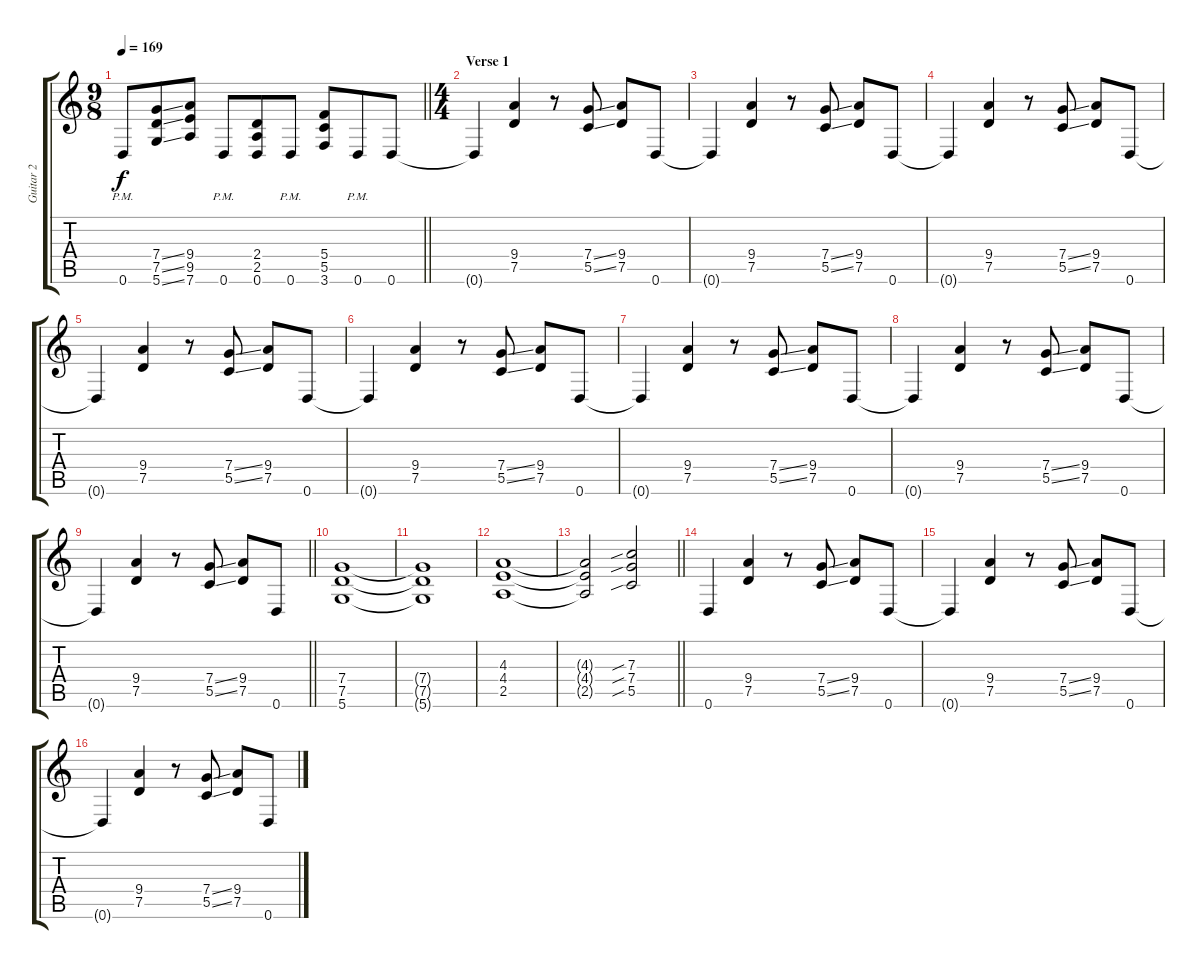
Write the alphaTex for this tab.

\track ("Guitar 2" "Guitar 2") {instrument distortionguitar}
\staff {score tabs}
\tuning (D4 A3 F3 C3 G2 D2) {hide}
\ts (9 8)
\tempo 169
\clef g2
\barLineRight lightlight
\ks c
0.6{pm}.8{dy f} (7.4{ss} 7.5{ss} 5.6{ss}).8 (9.4 9.5 7.6).8 0.6{pm}.8 (2.4 2.5 0.6).8 0.6{pm}.8 (5.4 5.5 3.6).8 0.6{pm}.8 0.6.8 |
\ts (4 4)
\section ("" "Verse 1")
0.6{t}.4 (9.4 7.5).4 r.8 (7.4{ss} 5.5{ss}).8 (9.4 7.5).8 0.6.8 |
0.6{t}.4 (9.4 7.5).4 r.8 (7.4{ss} 5.5{ss}).8 (9.4 7.5).8 0.6.8 |
0.6{t}.4 (9.4 7.5).4 r.8 (7.4{ss} 5.5{ss}).8 (9.4 7.5).8 0.6.8 |
0.6{t}.4 (9.4 7.5).4 r.8 (7.4{ss} 5.5{ss}).8 (9.4 7.5).8 0.6.8 |
0.6{t}.4 (9.4 7.5).4 r.8 (7.4{ss} 5.5{ss}).8 (9.4 7.5).8 0.6.8 |
0.6{t}.4 (9.4 7.5).4 r.8 (7.4{ss} 5.5{ss}).8 (9.4 7.5).8 0.6.8 |
0.6{t}.4 (9.4 7.5).4 r.8 (7.4{ss} 5.5{ss}).8 (9.4 7.5).8 0.6.8 |
\barLineRight lightlight
0.6{t}.4 (9.4 7.5).4 r.8 (7.4{ss} 5.5{ss}).8 (9.4 7.5).8 0.6.8 |
(7.4 7.5 5.6).1 |
(7.4{t} 7.5{t} 5.6{t}).1 |
(4.3 4.4 2.5).1 |
\barLineRight lightlight
(4.3{t} 4.4{t} 2.5{t}).2 (7.3{sib} 7.4{sib} 5.5{sib}).2 |
0.6.4 (9.4 7.5).4 r.8 (7.4{ss} 5.5{ss}).8 (9.4 7.5).8 0.6.8 |
0.6{t}.4 (9.4 7.5).4 r.8 (7.4{ss} 5.5{ss}).8 (9.4 7.5).8 0.6.8 |
0.6{t}.4 (9.4 7.5).4 r.8 (7.4{ss} 5.5{ss}).8 (9.4 7.5).8 0.6.8
